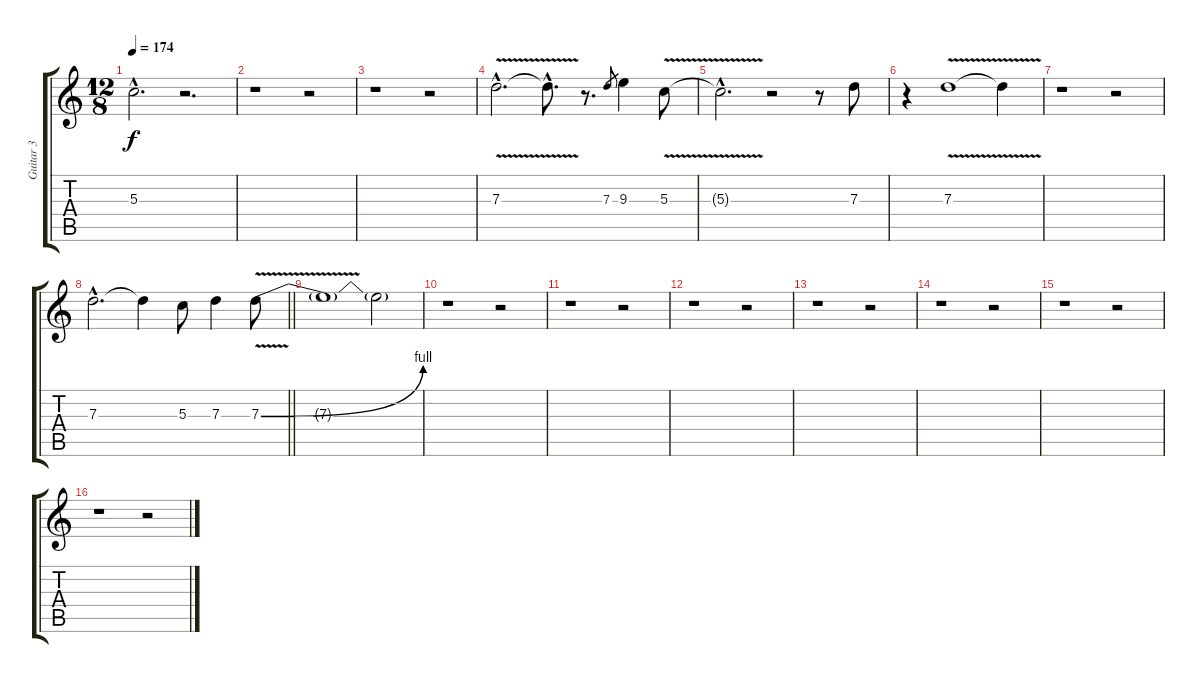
\track ("Guitar 3" "Guitar 3") {instrument electricguitarjazz}
\staff {score tabs}
\tuning (E4 B3 G3 D3 A2 E2) {hide}
\ts (12 8)
\tempo 174
\clef g2
\ks c
5.3{hac t}.2{d dy f} r.2{d} |
r.1 r.2 |
r.1 r.2 |
7.3{v hac}.2{d} 7.3{hac t}.8{d} r.8{d} 7.3.8{gr} 9.3.4 5.3{v}.8 |
5.3{hac t}.2{d} r.2 r.8 7.3.8 |
r.4 7.3{v}.1 7.3{t}.4 |
r.1 r.2 |
\barLineRight lightlight
7.3{hac}.2{d} 7.3{t}.4 5.3.8 7.3.4 7.3{be (bend 0 0 60 4) v}.8 |
7.3{t}.1 7.3{t}.2 |
r.1 r.2 |
r.1 r.2 |
r.1 r.2 |
r.1 r.2 |
r.1 r.2 |
r.1 r.2 |
r.1 r.2
